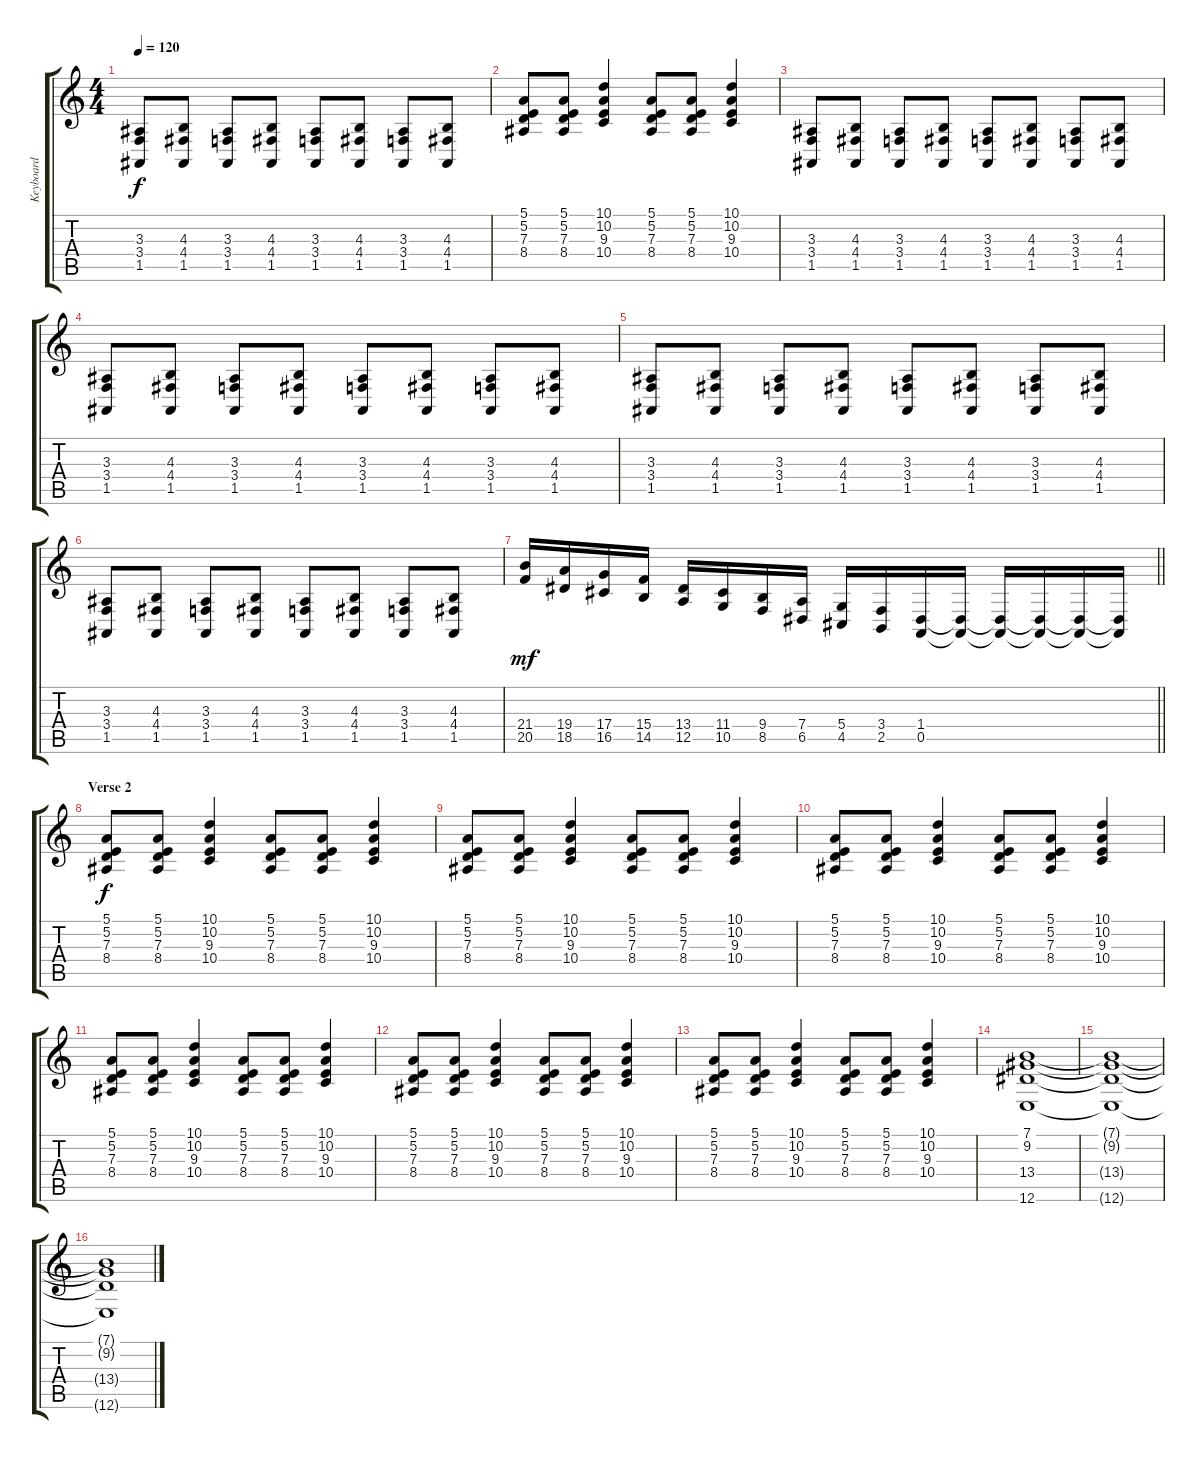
\track ("Keyboard" "Keyboard") {instrument churchorgan}
\staff {score tabs}
\tuning (E4 B3 G3 D3 A2 E2) {hide}
\ts (4 4)
\tempo 120
\clef g2
\ks c
(3.3 3.4 1.5).8{dy f} (4.3 4.4 1.5).8 (3.3 3.4 1.5).8 (4.3 4.4 1.5).8 (3.3 3.4 1.5).8 (4.3 4.4 1.5).8 (3.3 3.4 1.5).8 (4.3 4.4 1.5).8 |
(5.1 5.2 7.3 8.4).8 (5.1 5.2 7.3 8.4).8 (10.1 10.2 9.3 10.4).4 (5.1 5.2 7.3 8.4).8 (5.1 5.2 7.3 8.4).8 (10.1 10.2 9.3 10.4).4 |
(3.3 3.4 1.5).8 (4.3 4.4 1.5).8 (3.3 3.4 1.5).8 (4.3 4.4 1.5).8 (3.3 3.4 1.5).8 (4.3 4.4 1.5).8 (3.3 3.4 1.5).8 (4.3 4.4 1.5).8 |
(3.3 3.4 1.5).8 (4.3 4.4 1.5).8 (3.3 3.4 1.5).8 (4.3 4.4 1.5).8 (3.3 3.4 1.5).8 (4.3 4.4 1.5).8 (3.3 3.4 1.5).8 (4.3 4.4 1.5).8 |
(3.3 3.4 1.5).8 (4.3 4.4 1.5).8 (3.3 3.4 1.5).8 (4.3 4.4 1.5).8 (3.3 3.4 1.5).8 (4.3 4.4 1.5).8 (3.3 3.4 1.5).8 (4.3 4.4 1.5).8 |
(3.3 3.4 1.5).8 (4.3 4.4 1.5).8 (3.3 3.4 1.5).8 (4.3 4.4 1.5).8 (3.3 3.4 1.5).8 (4.3 4.4 1.5).8 (3.3 3.4 1.5).8 (4.3 4.4 1.5).8 |
\barLineRight lightlight
(21.4 20.5).16{dy mf} (19.4 18.5).16 (17.4 16.5).16 (15.4 14.5).16 (13.4 12.5).16 (11.4 10.5).16 (9.4 8.5).16 (7.4 6.5).16 (5.4 4.5).16 (3.4 2.5).16 (1.4 0.5).16 (1.4{t} 0.5{t}).16 (1.4{t} 0.5{t}).16 (1.4{t} 0.5{t}).16 (1.4{t} 0.5{t}).16 (1.4{t} 0.5{t}).16 |
\section ("" "Verse 2")
(5.1 5.2 7.3 8.4).8{dy f} (5.1 5.2 7.3 8.4).8 (10.1 10.2 9.3 10.4).4 (5.1 5.2 7.3 8.4).8 (5.1 5.2 7.3 8.4).8 (10.1 10.2 9.3 10.4).4 |
(5.1 5.2 7.3 8.4).8 (5.1 5.2 7.3 8.4).8 (10.1 10.2 9.3 10.4).4 (5.1 5.2 7.3 8.4).8 (5.1 5.2 7.3 8.4).8 (10.1 10.2 9.3 10.4).4 |
(5.1 5.2 7.3 8.4).8 (5.1 5.2 7.3 8.4).8 (10.1 10.2 9.3 10.4).4 (5.1 5.2 7.3 8.4).8 (5.1 5.2 7.3 8.4).8 (10.1 10.2 9.3 10.4).4 |
(5.1 5.2 7.3 8.4).8 (5.1 5.2 7.3 8.4).8 (10.1 10.2 9.3 10.4).4 (5.1 5.2 7.3 8.4).8 (5.1 5.2 7.3 8.4).8 (10.1 10.2 9.3 10.4).4 |
(5.1 5.2 7.3 8.4).8 (5.1 5.2 7.3 8.4).8 (10.1 10.2 9.3 10.4).4 (5.1 5.2 7.3 8.4).8 (5.1 5.2 7.3 8.4).8 (10.1 10.2 9.3 10.4).4 |
(5.1 5.2 7.3 8.4).8 (5.1 5.2 7.3 8.4).8 (10.1 10.2 9.3 10.4).4 (5.1 5.2 7.3 8.4).8 (5.1 5.2 7.3 8.4).8 (10.1 10.2 9.3 10.4).4 |
(7.1 9.2 13.4 12.6).1 |
(7.1{t} 9.2{t} 13.4{t} 12.6{t}).1 |
(7.1{t} 9.2{t} 13.4{t} 12.6{t}).1
